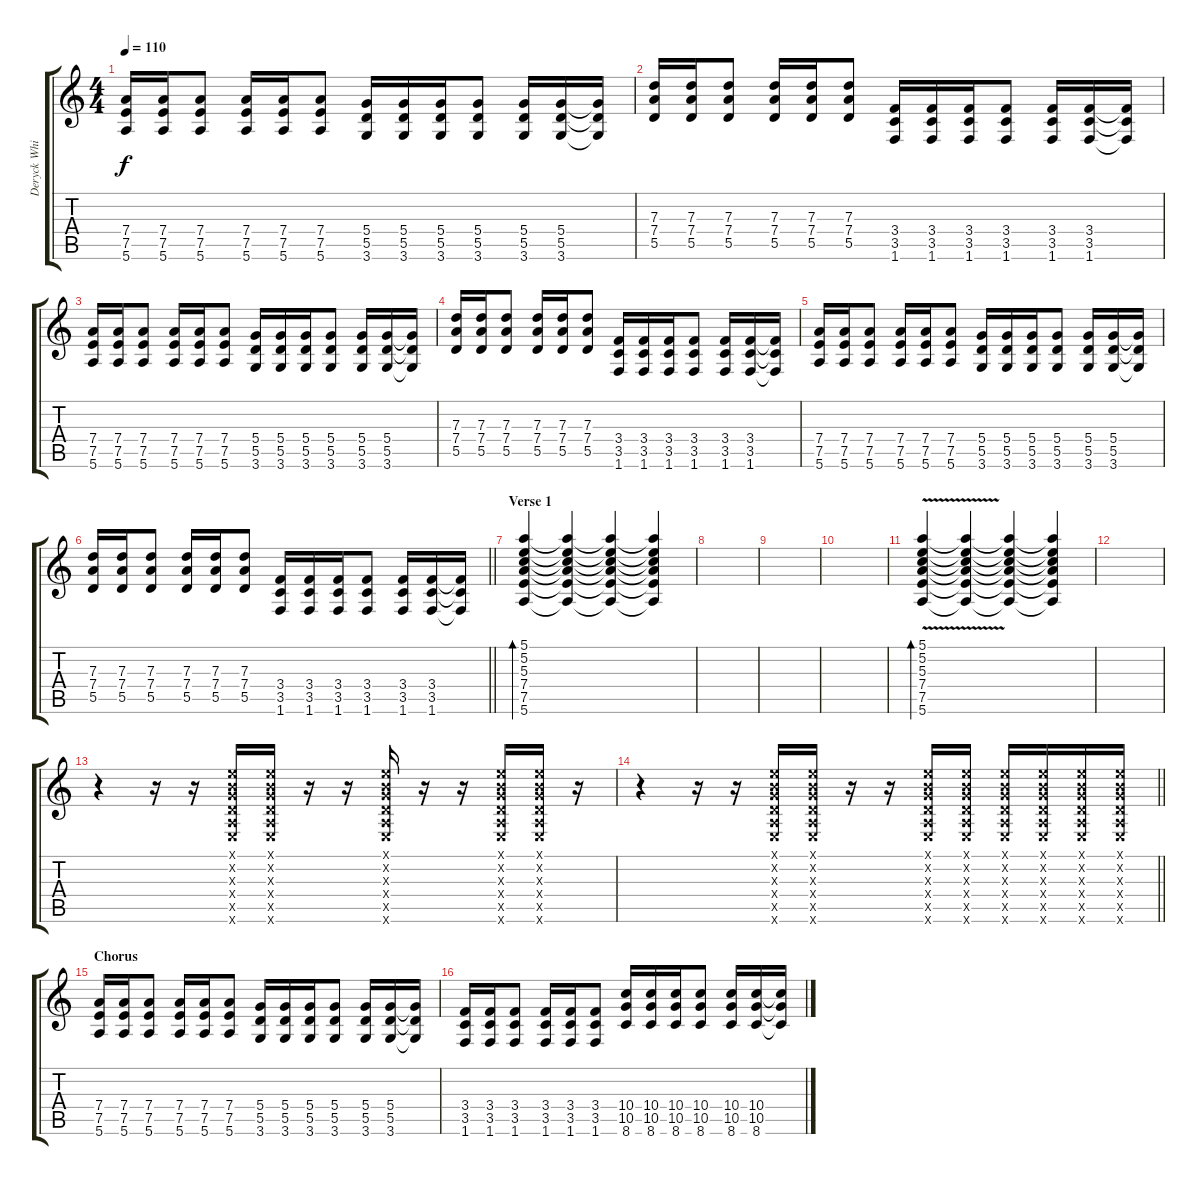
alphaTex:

\track ("Deryck Whibley" "Deryck Whi") {instrument distortionguitar}
\staff {score tabs}
\tuning (E4 B3 G3 D3 A2 E2) {hide}
\ts (4 4)
\tempo 110
\clef g2
\ks c
(7.4 7.5 5.6).16{dy f} (7.4 7.5 5.6).16 (7.4 7.5 5.6).8 (7.4 7.5 5.6).16 (7.4 7.5 5.6).16 (7.4 7.5 5.6).8 (5.4 5.5 3.6).16 (5.4 5.5 3.6).16 (5.4 5.5 3.6).16 (5.4 5.5 3.6).8 (5.4 5.5 3.6).16 (5.4 5.5 3.6).16 (5.4{t} 5.5{t} 3.6{t}).16 |
(7.3 7.4 5.5).16 (7.3 7.4 5.5).16 (7.3 7.4 5.5).8 (7.3 7.4 5.5).16 (7.3 7.4 5.5).16 (7.3 7.4 5.5).8 (3.4 3.5 1.6).16 (3.4 3.5 1.6).16 (3.4 3.5 1.6).16 (3.4 3.5 1.6).8 (3.4 3.5 1.6).16 (3.4 3.5 1.6).16 (3.4{t} 3.5{t} 1.6{t}).16 |
(7.4 7.5 5.6).16 (7.4 7.5 5.6).16 (7.4 7.5 5.6).8 (7.4 7.5 5.6).16 (7.4 7.5 5.6).16 (7.4 7.5 5.6).8 (5.4 5.5 3.6).16 (5.4 5.5 3.6).16 (5.4 5.5 3.6).16 (5.4 5.5 3.6).8 (5.4 5.5 3.6).16 (5.4 5.5 3.6).16 (5.4{t} 5.5{t} 3.6{t}).16 |
(7.3 7.4 5.5).16 (7.3 7.4 5.5).16 (7.3 7.4 5.5).8 (7.3 7.4 5.5).16 (7.3 7.4 5.5).16 (7.3 7.4 5.5).8 (3.4 3.5 1.6).16 (3.4 3.5 1.6).16 (3.4 3.5 1.6).16 (3.4 3.5 1.6).8 (3.4 3.5 1.6).16 (3.4 3.5 1.6).16 (3.4{t} 3.5{t} 1.6{t}).16 |
(7.4 7.5 5.6).16 (7.4 7.5 5.6).16 (7.4 7.5 5.6).8 (7.4 7.5 5.6).16 (7.4 7.5 5.6).16 (7.4 7.5 5.6).8 (5.4 5.5 3.6).16 (5.4 5.5 3.6).16 (5.4 5.5 3.6).16 (5.4 5.5 3.6).8 (5.4 5.5 3.6).16 (5.4 5.5 3.6).16 (5.4{t} 5.5{t} 3.6{t}).16 |
\barLineRight lightlight
(7.3 7.4 5.5).16 (7.3 7.4 5.5).16 (7.3 7.4 5.5).8 (7.3 7.4 5.5).16 (7.3 7.4 5.5).16 (7.3 7.4 5.5).8 (3.4 3.5 1.6).16 (3.4 3.5 1.6).16 (3.4 3.5 1.6).16 (3.4 3.5 1.6).8 (3.4 3.5 1.6).16 (3.4 3.5 1.6).16 (3.4{t} 3.5{t} 1.6{t}).16 |
\section ("" "Verse 1")
(5.1 5.2 5.3 7.4 7.5 5.6).4{bd 120 volume 16} (5.1{t} 5.2{t} 5.3{t} 7.4{t} 7.5{t} 5.6{t}).4 (5.1{t} 5.2{t} 5.3{t} 7.4{t} 7.5{t} 5.6{t}).4 (5.1{t} 5.2{t} 5.3{t} 7.4{t} 7.5{t} 5.6{t}).4 |
|
|
|
(5.1{v} 5.2{v} 5.3{v} 7.4{v} 7.5{v} 5.6{v}).4{bd 120} (5.1{t} 5.2{t} 5.3{t} 7.4{t} 7.5{t} 5.6{t}).4 (5.1{t} 5.2{t} 5.3{t} 7.4{t} 7.5{t} 5.6{t}).4 (5.1{t} 5.2{t} 5.3{t} 7.4{t} 7.5{t} 5.6{t}).4 |
|
r.4 r.16 r.16 (0.1{x} 0.2{x} 0.3{x} 0.4{x} 0.5{x} 0.6{x}).16 (0.1{x} 0.2{x} 0.3{x} 0.4{x} 0.5{x} 0.6{x}).16 r.16 r.16 (0.1{x} 0.2{x} 0.3{x} 0.4{x} 0.5{x} 0.6{x}).16 r.16 r.16 (0.1{x} 0.2{x} 0.3{x} 0.4{x} 0.5{x} 0.6{x}).16 (0.1{x} 0.2{x} 0.3{x} 0.4{x} 0.5{x} 0.6{x}).16 r.16 |
\barLineRight lightlight
r.4 r.16 r.16 (0.1{x} 0.2{x} 0.3{x} 0.4{x} 0.5{x} 0.6{x}).16 (0.1{x} 0.2{x} 0.3{x} 0.4{x} 0.5{x} 0.6{x}).16 r.16 r.16 (0.1{x} 0.2{x} 0.3{x} 0.4{x} 0.5{x} 0.6{x}).16 (0.1{x} 0.2{x} 0.3{x} 0.4{x} 0.5{x} 0.6{x}).16 (0.1{x} 0.2{x} 0.3{x} 0.4{x} 0.5{x} 0.6{x}).16 (0.1{x} 0.2{x} 0.3{x} 0.4{x} 0.5{x} 0.6{x}).16 (0.1{x} 0.2{x} 0.3{x} 0.4{x} 0.5{x} 0.6{x}).16 (0.1{x} 0.2{x} 0.3{x} 0.4{x} 0.5{x} 0.6{x}).16 |
\section ("" "Chorus ")
(7.4 7.5 5.6).16{instrument overdrivenguitar} (7.4 7.5 5.6).16 (7.4 7.5 5.6).8 (7.4 7.5 5.6).16 (7.4 7.5 5.6).16 (7.4 7.5 5.6).8 (5.4 5.5 3.6).16 (5.4 5.5 3.6).16 (5.4 5.5 3.6).16 (5.4 5.5 3.6).8 (5.4 5.5 3.6).16 (5.4 5.5 3.6).16 (5.4{t} 5.5{t} 3.6{t}).16 |
(3.4 3.5 1.6).16 (3.4 3.5 1.6).16 (3.4 3.5 1.6).8 (3.4 3.5 1.6).16 (3.4 3.5 1.6).16 (3.4 3.5 1.6).8 (10.4 10.5 8.6).16 (10.4 10.5 8.6).16 (10.4 10.5 8.6).16 (10.4 10.5 8.6).8 (10.4 10.5 8.6).16 (10.4 10.5 8.6).16 (10.4{t} 10.5{t} 8.6{t}).16
